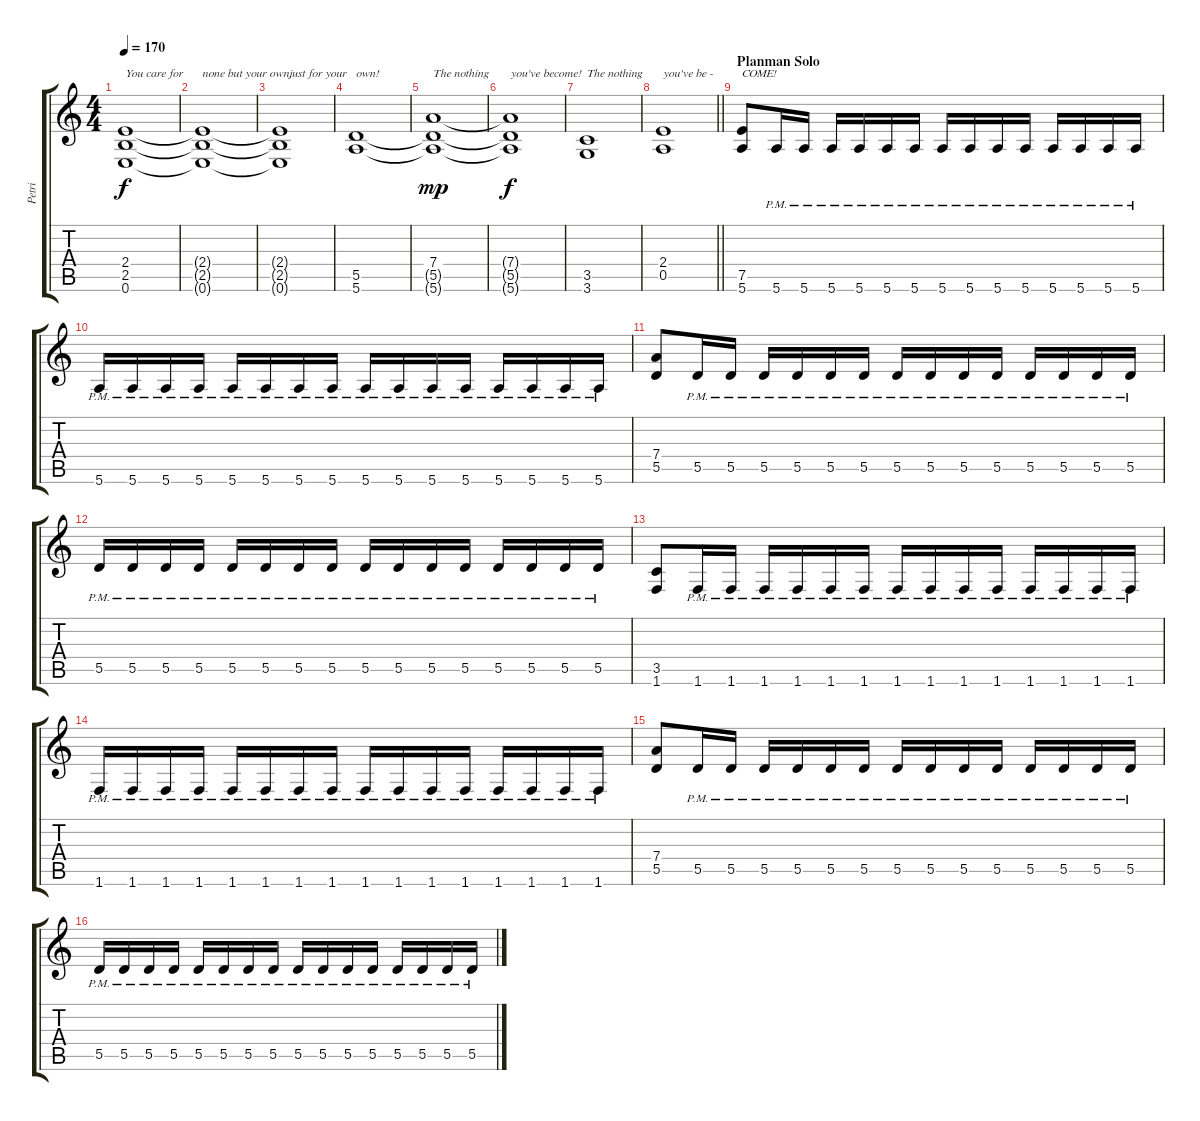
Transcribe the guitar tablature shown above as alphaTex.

\track ("Petri" "Petri") {instrument distortionguitar}
\staff {score tabs}
\tuning (E4 B3 G3 D3 A2 E2) {hide}
\ts (4 4)
\tempo 170
\clef g2
\ks c
(2.4 2.5 0.6).1{txt "You care for " dy f} |
(2.4{t} 2.5{t} 0.6{t}).1{txt "none but your own, "} |
(2.4{t} 2.5{t} 0.6{t}).1{txt "   just for your"} |
(5.5 5.6).1{txt "own!"} |
(7.4 5.5{t} 5.6{t}).1{txt "The nothing " dy mp} |
(7.4{t} 5.5{t} 5.6{t}).1{txt "you've become!" dy f} |
(3.5 3.6).1{txt "The nothing"} |
\barLineRight lightlight
(2.4 0.5).1{txt "you've be -"} |
\section ("" "Planman Solo")
(7.5 5.6).8{txt "COME!"} 5.6{pm}.16 5.6{pm}.16 5.6{pm}.16 5.6{pm}.16 5.6{pm}.16 5.6{pm}.16 5.6{pm}.16 5.6{pm}.16 5.6{pm}.16 5.6{pm}.16 5.6{pm}.16 5.6{pm}.16 5.6{pm}.16 5.6{pm}.16 |
5.6{pm}.16 5.6{pm}.16 5.6{pm}.16 5.6{pm}.16 5.6{pm}.16 5.6{pm}.16 5.6{pm}.16 5.6{pm}.16 5.6{pm}.16 5.6{pm}.16 5.6{pm}.16 5.6{pm}.16 5.6{pm}.16 5.6{pm}.16 5.6{pm}.16 5.6{pm}.16 |
(7.4 5.5).8 5.5{pm}.16 5.5{pm}.16 5.5{pm}.16 5.5{pm}.16 5.5{pm}.16 5.5{pm}.16 5.5{pm}.16 5.5{pm}.16 5.5{pm}.16 5.5{pm}.16 5.5{pm}.16 5.5{pm}.16 5.5{pm}.16 5.5{pm}.16 |
5.5{pm}.16 5.5{pm}.16 5.5{pm}.16 5.5{pm}.16 5.5{pm}.16 5.5{pm}.16 5.5{pm}.16 5.5{pm}.16 5.5{pm}.16 5.5{pm}.16 5.5{pm}.16 5.5{pm}.16 5.5{pm}.16 5.5{pm}.16 5.5{pm}.16 5.5{pm}.16 |
(3.5 1.6).8 1.6{pm}.16 1.6{pm}.16 1.6{pm}.16 1.6{pm}.16 1.6{pm}.16 1.6{pm}.16 1.6{pm}.16 1.6{pm}.16 1.6{pm}.16 1.6{pm}.16 1.6{pm}.16 1.6{pm}.16 1.6{pm}.16 1.6{pm}.16 |
1.6{pm}.16 1.6{pm}.16 1.6{pm}.16 1.6{pm}.16 1.6{pm}.16 1.6{pm}.16 1.6{pm}.16 1.6{pm}.16 1.6{pm}.16 1.6{pm}.16 1.6{pm}.16 1.6{pm}.16 1.6{pm}.16 1.6{pm}.16 1.6{pm}.16 1.6{pm}.16 |
(7.4 5.5).8 5.5{pm}.16 5.5{pm}.16 5.5{pm}.16 5.5{pm}.16 5.5{pm}.16 5.5{pm}.16 5.5{pm}.16 5.5{pm}.16 5.5{pm}.16 5.5{pm}.16 5.5{pm}.16 5.5{pm}.16 5.5{pm}.16 5.5{pm}.16 |
5.5{pm}.16 5.5{pm}.16 5.5{pm}.16 5.5{pm}.16 5.5{pm}.16 5.5{pm}.16 5.5{pm}.16 5.5{pm}.16 5.5{pm}.16 5.5{pm}.16 5.5{pm}.16 5.5{pm}.16 5.5{pm}.16 5.5{pm}.16 5.5{pm}.16 5.5{pm}.16
